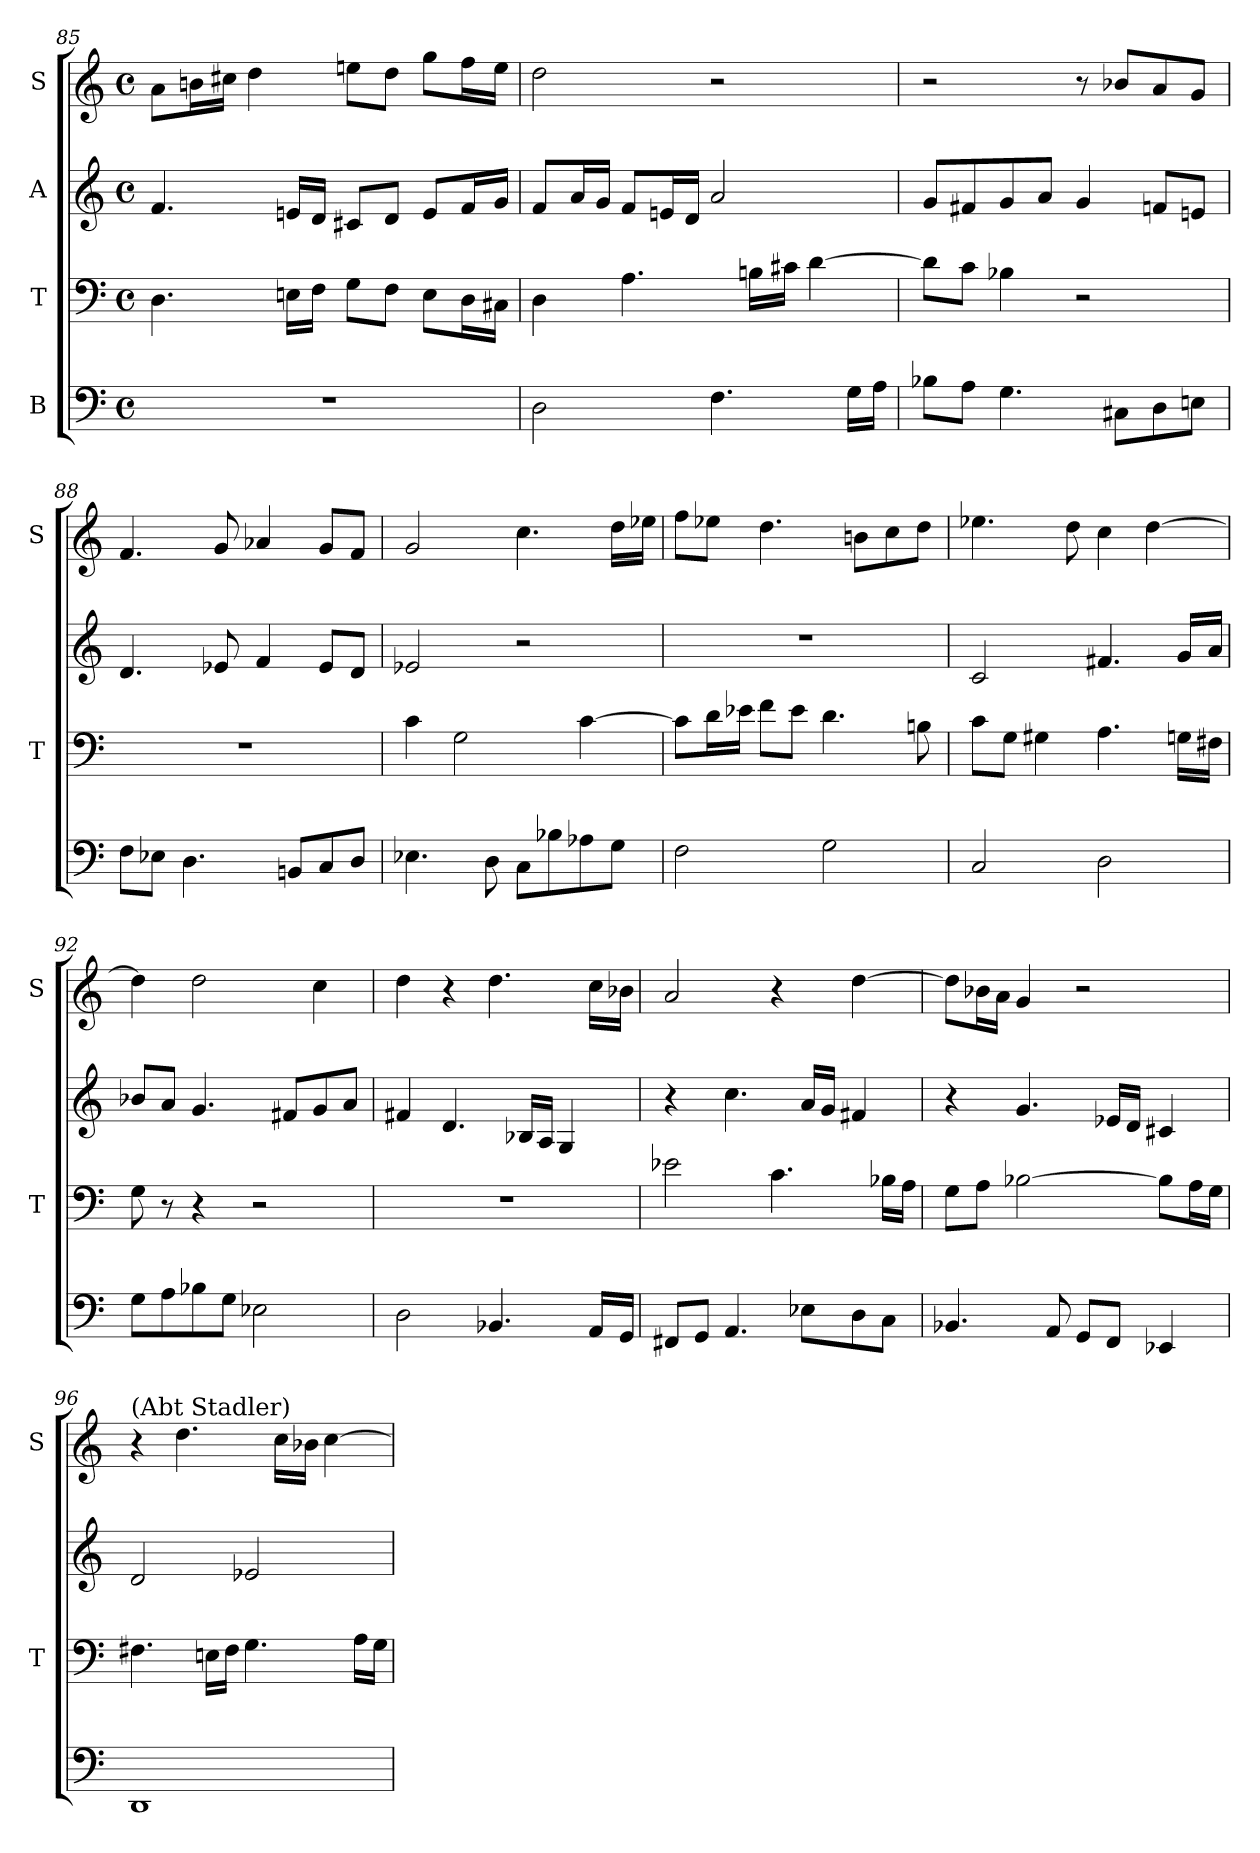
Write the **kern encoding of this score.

**kern	**kern	**kern	**kern
*part4	*part3	*part2	*part1
*staff4	*staff3	*staff2	*staff1
*I"B	*I"T	*I"A	*I"S
*	*I'T	*	*I'S
*clefF4	*clefF4	*clefG2	*clefG2
*M4/4	*M4/4	*M4/4	*M4/4
*met(c)	*met(c)	*met(c)	*met(c)
=85	=85	=85	=85
1r	4.D\	4.f/	8a\L
.	.	.	16bn\L
.	.	.	16cc#\JJ
.	.	.	4dd\
.	16En\LL	16en/LL	.
.	16F\JJ	16d/JJ	.
.	8G\L	8c#/L	8een\L
.	8F\J	8d/J	8dd\J
.	8E\L	8e/L	8gg\L
.	16D\L	16f/L	16ff\L
.	16C#\JJ	16g/JJ	16ee\JJ
=86	=86	=86	=86
2D\	4D\	8f/L	2dd\
.	.	16a/L	.
.	.	16g/JJ	.
.	4.A\	8f/L	.
.	.	16en/L	.
.	.	16d/JJ	.
4.F\	.	2a/	2r
.	16Bn\LL	.	.
.	16c#\JJ	.	.
.	[4d\	.	.
16G\LL	.	.	.
16A\JJ	.	.	.
!!LO:PB:g=z
=87	=87	=87	=87
8B-\L	8d\L]	8g/L	2r
8A\J	8c\J	8f#/	.
4.G\	4B-\	8g/	.
.	.	8a/J	.
.	2r	4g/	8r
8C#\L	.	.	8b-/L
8D\	.	8fn/L	8a/
8En\J	.	8en/J	8g/J
=88	=88	=88	=88
8F\L	1r	4.d/	4.f/
8E-\J	.	.	.
4.D\	.	.	.
.	.	8e-/	8g/
.	.	4f/	4a-/
8BBn/L	.	.	.
8C/	.	8e-/L	8g/L
8D/J	.	8d/J	8f/J
=89	=89	=89	=89
4.E-\	4c\	2e-/	2g/
.	2G\	.	.
8D\	.	.	.
8C\L	.	2r	4.cc\
8B-\	.	.	.
8A-\	[4c\	.	.
8G\J	.	.	16dd\LL
.	.	.	16ee-\JJ
=90	=90	=90	=90
2F\	8c\L]	1r	8ff\L
.	16d\L	.	8ee-\J
.	16e-\JJ	.	.
.	8f\L	.	4.dd\
.	8e-\J	.	.
2G\	4.d\	.	.
.	.	.	8bn\L
.	.	.	8cc\
.	8Bn\	.	8dd\J
!!LO:LB:g=z
=91	=91	=91	=91
2C/	8c\L	2c/	4.ee-\
.	8G\J	.	.
.	4G#\	.	.
.	.	.	8dd\
2D\	4.A\	4.f#/	4cc\
.	.	.	[4dd\
.	16Gn\LL	16g/LL	.
.	16F#\JJ	16a/JJ	.
=92	=92	=92	=92
8G\L	8G\	8b-/L	4dd\]
8A\	8r	8a/J	.
8B-\	4r	4.g/	2dd\
8G\J	.	.	.
2E-\	2r	.	.
.	.	8f#/L	.
.	.	8g/	4cc\
.	.	8a/J	.
=93	=93	=93	=93
2D\	1r	4f#/	4dd\
.	.	4.d/	4r
4.BB-/	.	.	4.dd\
.	.	16B-/LL	.
.	.	16A/JJ	.
.	.	4G/	.
16AA/LL	.	.	16cc\LL
16GG/JJ	.	.	16b-\JJ
=94	=94	=94	=94
8FF#/L	2e-\	4r	2a/
8GG/J	.	.	.
4.AA/	.	4.cc\	.
.	4.c\	.	4r
8E-\L	.	16a/LL	.
.	.	16g/JJ	.
8D\	.	4f#/	[4dd\
8C\J	16B-\LL	.	.
.	16A\JJ	.	.
!!LO:LB:g=z
=95	=95	=95	=95
4.BB-/	8G\L	4r	8dd\L]
.	8A\J	.	16b-\L
.	.	.	16a\JJ
.	[2B-\	4.g/	4g/
8AA/	.	.	.
8GG/L	.	.	2r
8FF/J	.	16e-/LL	.
.	.	16d/JJ	.
4EE-/	8B-\L]	4c#/	.
.	16A\L	.	.
.	16G\JJ	.	.
=96	=96	=96	=96
!	!	!	!LO:TX:a:t=(Abt Stadler)
1DD	4.F#\	2d/	4r
.	.	.	4.dd\
.	16En\LL	.	.
.	16F#\JJ	.	.
.	4.G\	2e-/	.
.	.	.	16cc\LL
.	.	.	16b-\JJ
.	.	.	[4cc\
.	16A\LL	.	.
.	16G\JJ	.	.
=	=	=	=
*-	*-	*-	*-
